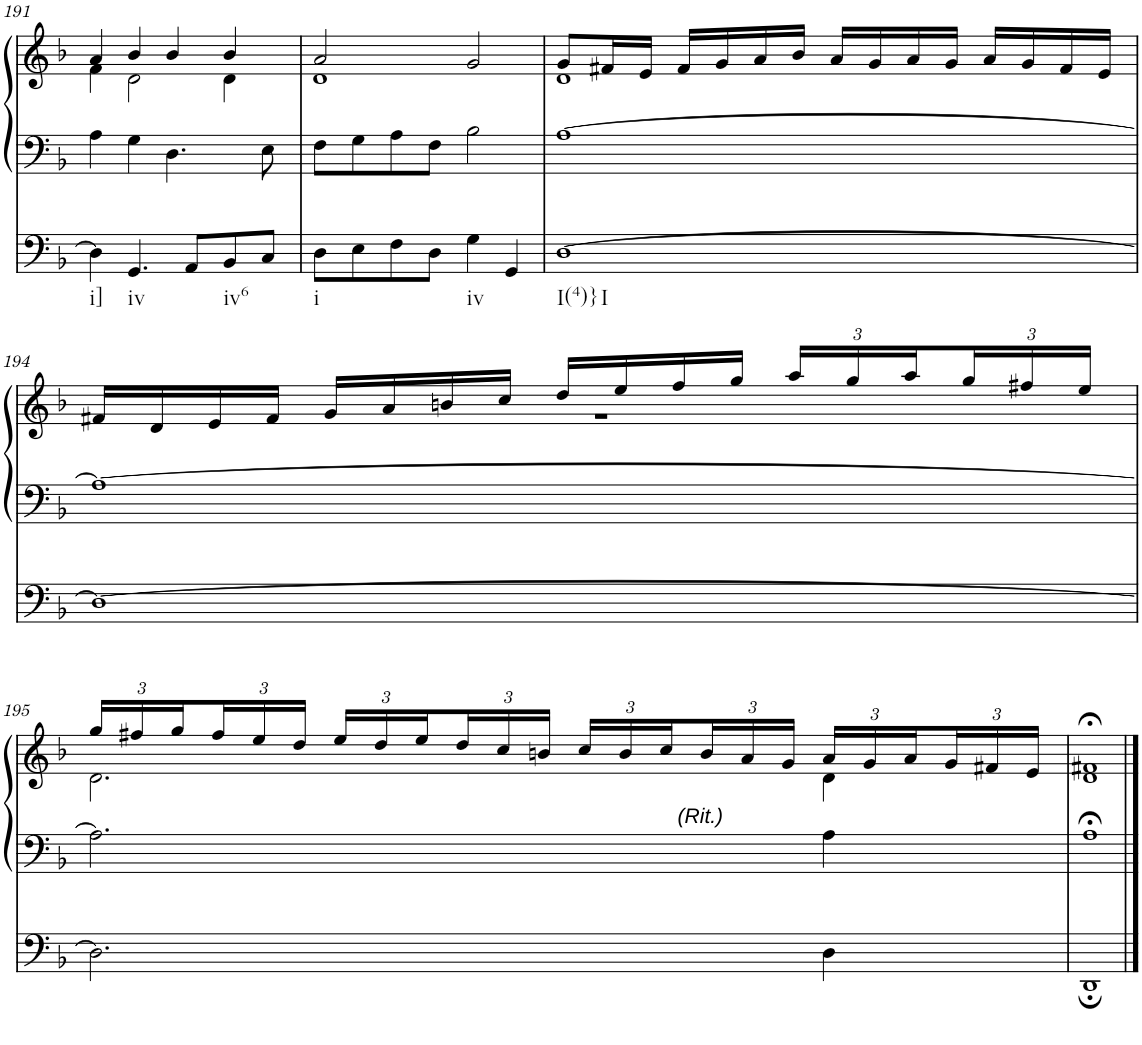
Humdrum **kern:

**kern	**kern	**kern
*part2	*part1	*part1
*staff3	*staff2	*staff1
*I"Pedal	*I"linke Hand	*
!!LO:PB:g=z
*clefF4	*clefF4	*clefG2
*k[b-]	*k[b-]	*k[b-]
*M4/4	*M4/4	*M4/4
=191	=191	=191
*	*	*^
!LO:TX:b:t=i]	!	!	!
4D\]	4A\	4a/	4f\
!LO:TX:b:t=iv	!	!	!
4.GG/	4G\	4b-/	2d\
.	4.D\	4b-/	.
8AA/L	.	.	.
!LO:TX:b:t=iv6	!	!	!
8BB-/	.	4b-/	4d\
8C/J	8E\	.	.
=192	=192	=192	=192
!LO:TX:b:t=i	!	!	!
8D\L	8F\L	2a/	1d
8E\	8G\	.	.
8F\	8A\	.	.
8D\J	8F\J	.	.
!LO:TX:b:t=iv	!	!	!
4G\	2B-\	2g/	.
4GG/	.	.	.
=193	=193	=193	=193
!LO:TX:b:t=I(4)}	!	!	!
!LO:TX:b:t=I	!	!	!
[1D	[1A	8g/L	1d
.	.	16f#X/L	.
.	.	16e/JJ	.
.	.	16f#/LL	.
.	.	16g/	.
.	.	16a/	.
.	.	16b-/JJ	.
.	.	16a/LL	.
.	.	16g/	.
.	.	16a/	.
.	.	16g/JJ	.
.	.	16a/LL	.
.	.	16g/	.
.	.	16f#/	.
.	.	16e/JJ	.
!!LO:LB:g=z	!!
=194	=194	=194	=194
1D_	1A_	16f#X/LL	1r
.	.	16d/	.
.	.	16e/	.
.	.	16f#/JJ	.
.	.	16g/LL	.
.	.	16a/	.
.	.	16bn/	.
.	.	16cc/JJ	.
.	.	16dd/LL	.
.	.	16ee/	.
.	.	16ff/	.
.	.	16gg/JJ	.
*	*	*Xbrackettup	*
.	.	24aa/LL	.
.	.	24gg/	.
.	.	24aa/	.
.	.	24gg/	.
.	.	24ff#X/	.
.	.	24ee/JJ	.
!!LO:LB:g=z	!!
=195	=195	=195	=195
2.D\]	2.A\]	24gg/LL	2.d\
.	.	24ff#X/	.
.	.	24gg/	.
.	.	24ff#/	.
.	.	24ee/	.
.	.	24dd/JJ	.
.	.	24ee/LL	.
.	.	24dd/	.
.	.	24ee/	.
.	.	24dd/	.
.	.	24cc/	.
.	.	24bn/JJ	.
.	.	24cc/LL	.
.	.	24b/	.
.	.	24cc/	.
!	!	!LO:TX:b:i:t=(Rit.)	!
.	.	24b/	.
.	.	24a/	.
.	.	24g/JJ	.
4D\	4A\	24a/LL	4d\
.	.	24g/	.
.	.	24a/	.
.	.	24g/	.
.	.	24f#X/	.
.	.	24e/JJ	.
=196	=196	=196	=196
1DD;	1A;<	1f#X;<	1d
*	*	*v	*v
==	==	==
*-	*-	*-
